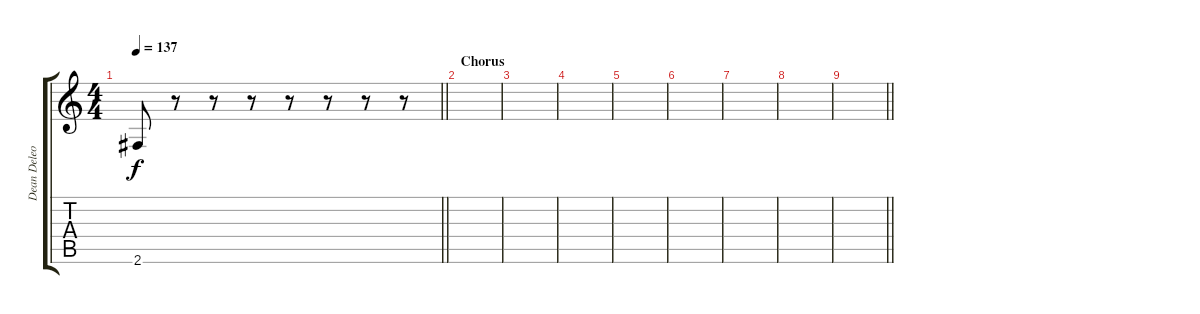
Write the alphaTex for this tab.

\track ("Dean Deleo Armonics" "Dean Deleo") {instrument guitarharmonics bank 114}
\staff {score tabs}
\tuning (E4 B3 G3 D3 A2 E2) {hide}
\ts (4 4)
\tempo 137
\clef g2
\barLineRight lightlight
\ks c
2.6.8{dy f} r.8 r.8 r.8 r.8 r.8 r.8 r.8 |
\section ("" "Chorus")
|
|
|
|
|
|
|
\barLineRight lightlight
